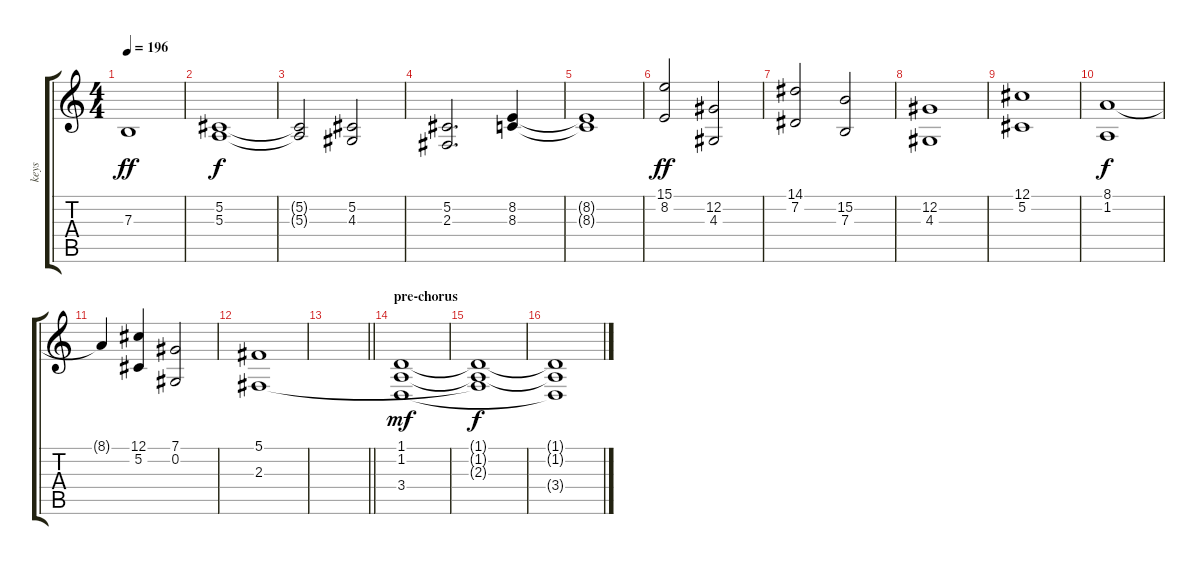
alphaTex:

\track ("keys" "keys") {instrument fx7echoes}
\staff {score tabs}
\tuning (Db4 Ab3 E3 B2 Gb2 Db2) {hide}
\ts (4 4)
\tempo 196
\clef g2
\ks c
7.3.1{dy ff} |
(5.2 5.3).1{dy f} |
(5.2{t} 5.3{t}).2 (5.2 4.3).2 |
(5.2 2.3).2{d} (8.2 8.3).4 |
(8.2{t} 8.3{t}).1 |
(15.1 8.2).2{dy ff} (12.2 4.3).2 |
(14.1 7.2).2 (15.2 7.3).2 |
(12.2 4.3).1 |
(12.1 5.2).1 |
(8.1 1.2).1{dy f} |
8.1{t}.4 (12.1 5.2).4 (7.1 0.2).2 |
(5.1 2.3).1 |
\barLineRight lightlight
|
\section ("" "pre-chorus")
(1.1 1.2 3.4).1{dy mf} |
(1.1{t} 1.2{t} 2.3{t}).1{dy f} |
(1.1{t} 1.2{t} 3.4{t}).1
